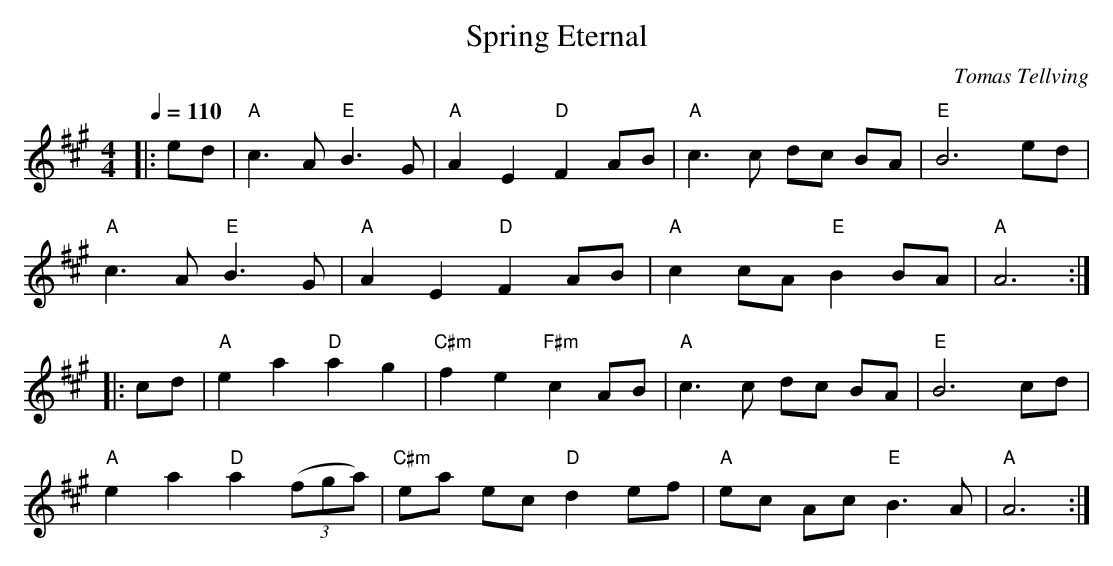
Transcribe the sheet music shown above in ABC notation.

X:1
T:Spring Eternal
C:Tomas Tellving
M:4/4
L:1/8
K:A
Q:1/4=110
|: ed | "A"c3A "E"B3G | "A"A2 E2 "D"F2 AB | "A"c3c dc BA | "E"B6 ed |
"A"c3A "E"B3G | "A"A2 E2 "D"F2 AB | "A"c2 cA "E"B2 BA | "A"A6 :|
|: cd | "A"e2 a2 "D"a2 g2 | "C#m"f2 e2 "F#m"c2 AB | "A"c3c dc BA | "E"B6 cd |
"A"e2 a2 "D"a2 (3(fga) | "C#m"mea ec "D"d2 ef | "A"ec Ac "E"B3A | "A"A6 :|
